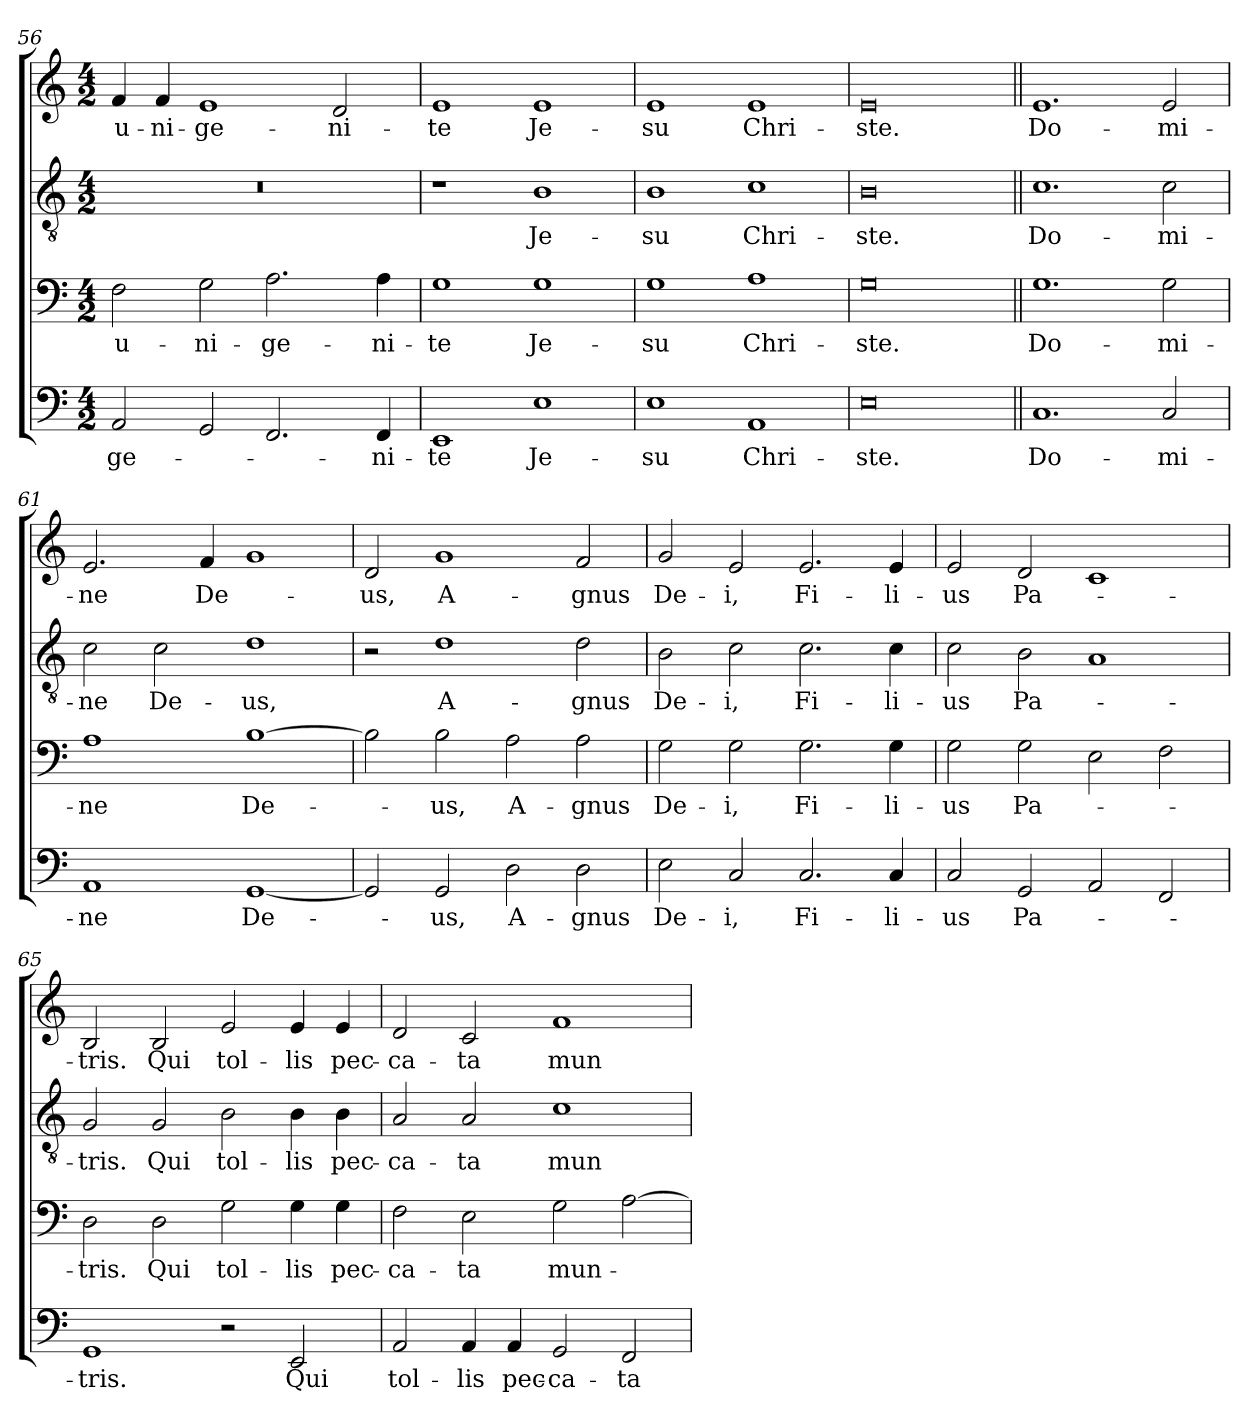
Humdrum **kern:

**kern	**text	**kern	**text	**kern	**text	**kern	**text
*part4	*part4	*part3	*part3	*part2	*part2	*part1	*part1
*staff4	*staff4	*staff3	*staff3	*staff2	*staff2	*staff1	*staff1
*clefF4	*	*clefF4	*	*clefGv2	*	*clefG2	*
*k[]	*	*k[]	*	*k[]	*	*k[]	*
*C:	*	*C:	*	*C:	*	*C:	*
*M4/2	*	*M4/2	*	*M4/2	*	*M4/2	*
=56	=56	=56	=56	=56	=56	=56	=56
!	!LO:LY:b	!	!LO:LY:b	!	!	!	!LO:LY:b
2AA/	-ge-	2F\	u-	0r	.	4f/	u-
!	!	!	!	!	!	!	!LO:LY:b
.	.	.	.	.	.	4f/	-ni-
!	!	!	!LO:LY:b	!	!	!	!LO:LY:b
2GG/	.	2G\	-ni-	.	.	1e	-ge-
!	!	!	!LO:LY:b	!	!	!	!
2.FF/	.	2.A\	-ge-	.	.	.	.
!	!	!	!	!	!	!	!LO:LY:b
.	.	.	.	.	.	2d/	-ni-
!	!LO:LY:b	!	!LO:LY:b	!	!	!	!
4FF/	-ni-	4A\	-ni-	.	.	.	.
!!LO:LB:g=z
=57	=57	=57	=57	=57	=57	=57	=57
!	!LO:LY:b	!	!LO:LY:b	!	!	!	!LO:LY:b
1EE	-te	1G	-te	1r	.	1e	-te
!	!LO:LY:b	!	!LO:LY:b	!	!LO:LY:b	!	!LO:LY:b
1E	Je-	1G	Je-	1B	Je-	1e	Je-
=58	=58	=58	=58	=58	=58	=58	=58
!	!LO:LY:b	!	!LO:LY:b	!	!LO:LY:b	!	!LO:LY:b
1E	-su	1G	-su	1B	-su	1e	-su
!	!LO:LY:b	!	!LO:LY:b	!	!LO:LY:b	!	!LO:LY:b
1AA	Chri-	1A	Chri-	1c	Chri-	1e	Chri-
=59	=59	=59	=59	=59	=59	=59	=59
!	!LO:LY:b	!	!LO:LY:b	!	!LO:LY:b	!	!LO:LY:b
0E	-ste.	0G	-ste.	0B	-ste.	0e	-ste.
=60||	=60||	=60||	=60||	=60||	=60||	=60||	=60||
!	!LO:LY:b	!	!LO:LY:b	!	!LO:LY:b	!	!LO:LY:b
1.C	Do-	1.G	Do-	1.c	Do-	1.e	Do-
!	!LO:LY:b	!	!LO:LY:b	!	!LO:LY:b	!	!LO:LY:b
2C/	-mi-	2G\	-mi-	2c\	-mi-	2e/	-mi-
=61	=61	=61	=61	=61	=61	=61	=61
!	!LO:LY:b	!	!LO:LY:b	!	!LO:LY:b	!	!LO:LY:b
1AA	-ne	1A	-ne	2c\	-ne	2.e/	-ne
!	!	!	!	!	!LO:LY:b	!	!
.	.	.	.	2c\	De-	.	.
!	!	!	!	!	!	!	!LO:LY:b
.	.	.	.	.	.	4f/	De-
!	!LO:LY:b	!	!LO:LY:b	!	!LO:LY:b	!	!
[1GG	De-	[1B	De-	1d	-us,	1g	.
=62	=62	=62	=62	=62	=62	=62	=62
!	!	!	!	!	!	!	!LO:LY:b
2GG/]	.	2B\]	.	2r	.	2d/	-us,
!	!LO:LY:b	!	!LO:LY:b	!	!LO:LY:b	!	!LO:LY:b
2GG/	-us,	2B\	-us,	1d	A-	1g	A-
!	!LO:LY:b	!	!LO:LY:b	!	!	!	!
2D\	A-	2A\	A-	.	.	.	.
!	!LO:LY:b	!	!LO:LY:b	!	!LO:LY:b	!	!LO:LY:b
2D\	-gnus	2A\	-gnus	2d\	-gnus	2f/	-gnus
!!LO:LB:g=z
=63	=63	=63	=63	=63	=63	=63	=63
!	!LO:LY:b	!	!LO:LY:b	!	!LO:LY:b	!	!LO:LY:b
2E\	De-	2G\	De-	2B\	De-	2g/	De-
!	!LO:LY:b	!	!LO:LY:b	!	!LO:LY:b	!	!LO:LY:b
2C/	-i,	2G\	-i,	2c\	-i,	2e/	-i,
!	!LO:LY:b	!	!LO:LY:b	!	!LO:LY:b	!	!LO:LY:b
2.C/	Fi-	2.G\	Fi-	2.c\	Fi-	2.e/	Fi-
!	!LO:LY:b	!	!LO:LY:b	!	!LO:LY:b	!	!LO:LY:b
4C/	-li-	4G\	-li-	4c\	-li-	4e/	-li-
=64	=64	=64	=64	=64	=64	=64	=64
!	!LO:LY:b	!	!LO:LY:b	!	!LO:LY:b	!	!LO:LY:b
2C/	-us	2G\	-us	2c\	-us	2e/	-us
!	!LO:LY:b	!	!LO:LY:b	!	!LO:LY:b	!	!LO:LY:b
2GG/	Pa-	2G\	Pa-	2B\	Pa-	2d/	Pa-
2AA/	.	2E\	.	1A	.	1c	.
2FF/	.	2F\	.	.	.	.	.
=65	=65	=65	=65	=65	=65	=65	=65
!	!LO:LY:b	!	!LO:LY:b	!	!LO:LY:b	!	!LO:LY:b
1GG	-tris.	2D\	-tris.	2G/	-tris.	2B/	-tris.
!	!	!	!LO:LY:b	!	!LO:LY:b	!	!LO:LY:b
.	.	2D\	Qui	2G/	Qui	2B/	Qui
!	!	!	!LO:LY:b	!	!LO:LY:b	!	!LO:LY:b
2r	.	2G\	tol-	2B\	tol-	2e/	tol-
!	!LO:LY:b	!	!LO:LY:b	!	!LO:LY:b	!	!LO:LY:b
2EE/	Qui	4G\	-lis	4B\	-lis	4e/	-lis
!	!	!	!LO:LY:b	!	!LO:LY:b	!	!LO:LY:b
.	.	4G\	pec-	4B\	pec-	4e/	pec-
=66	=66	=66	=66	=66	=66	=66	=66
!	!LO:LY:b	!	!LO:LY:b	!	!LO:LY:b	!	!LO:LY:b
2AA/	tol-	2F\	-ca-	2A/	-ca-	2d/	-ca-
!	!LO:LY:b	!	!LO:LY:b	!	!LO:LY:b	!	!LO:LY:b
4AA/	-lis	2E\	-ta	2A/	-ta	2c/	-ta
!	!LO:LY:b	!	!	!	!	!	!
4AA/	pec-	.	.	.	.	.	.
!	!LO:LY:b	!	!LO:LY:b	!	!LO:LY:b	!	!LO:LY:b
2GG/	-ca-	2G\	mun-	1c	mun-	1f	mun-
!	!LO:LY:b	!	!	!	!	!	!
2FF/	-ta	[2A\	.	.	.	.	.
=	=	=	=	=	=	=	=
*-	*-	*-	*-	*-	*-	*-	*-
